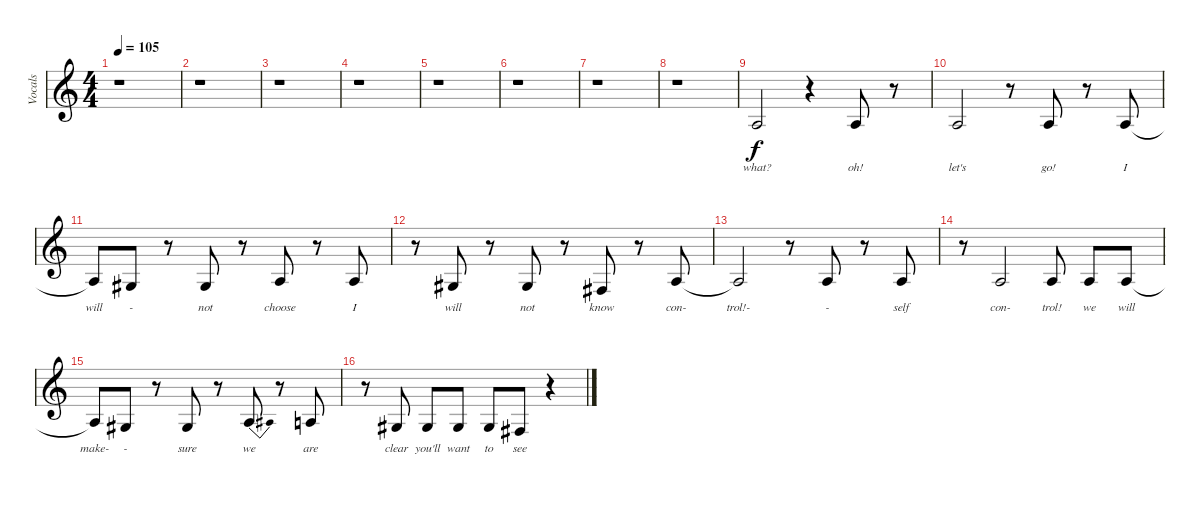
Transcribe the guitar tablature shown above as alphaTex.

\track ("Vocals" "Vocals") {instrument trombone}
\staff {score}
\tuning (Eb4 B3 Gb3 B2 Gb2 B1) {hide}
\ts (4 4)
\tempo 105
\clef g2
\ks c
r.1{dy f} |
r.1 |
r.1 |
r.1 |
r.1 |
r.1 |
r.1 |
r.1 |
10.4.2{lyrics (0 "what?") lyrics (1 "") lyrics (2 "") lyrics (3 "") lyrics (4 "")} r.4 10.4.8{lyrics (0 "oh!") lyrics (1 "") lyrics (2 "") lyrics (3 "") lyrics (4 "")} r.8 |
10.4.2{lyrics (0 "let's") lyrics (1 "") lyrics (2 "") lyrics (3 "") lyrics (4 "")} r.8 10.4.8{lyrics (0 "go!") lyrics (1 "") lyrics (2 "") lyrics (3 "") lyrics (4 "")} r.8 10.4.8{lyrics (0 "I") lyrics (1 "") lyrics (2 "") lyrics (3 "") lyrics (4 "")} |
10.4{t}.8{lyrics (0 "will") lyrics (1 "") lyrics (2 "") lyrics (3 "") lyrics (4 "")} 9.4.8{lyrics (0 "-") lyrics (1 "") lyrics (2 "") lyrics (3 "") lyrics (4 "")} r.8 9.4.8{lyrics (0 "not") lyrics (1 "") lyrics (2 "") lyrics (3 "") lyrics (4 "")} r.8 10.4.8{lyrics (0 "choose") lyrics (1 "") lyrics (2 "") lyrics (3 "") lyrics (4 "")} r.8 10.4.8{lyrics (0 "I") lyrics (1 "") lyrics (2 "") lyrics (3 "") lyrics (4 "")} |
r.8 9.4.8{lyrics (0 "will") lyrics (1 "") lyrics (2 "") lyrics (3 "") lyrics (4 "")} r.8 9.4.8{lyrics (0 "not") lyrics (1 "") lyrics (2 "") lyrics (3 "") lyrics (4 "")} r.8 7.4.8{lyrics (0 "know") lyrics (1 "") lyrics (2 "") lyrics (3 "") lyrics (4 "")} r.8 10.4.8{lyrics (0 "con-") lyrics (1 "") lyrics (2 "") lyrics (3 "") lyrics (4 "")} |
10.4{t}.2{lyrics (0 "trol!-") lyrics (1 "") lyrics (2 "") lyrics (3 "") lyrics (4 "")} r.8 10.4.8{lyrics (0 "-") lyrics (1 "") lyrics (2 "") lyrics (3 "") lyrics (4 "")} r.8 10.4.8{lyrics (0 "self") lyrics (1 "") lyrics (2 "") lyrics (3 "") lyrics (4 "")} |
r.8 10.4.2{lyrics (0 "con-") lyrics (1 "") lyrics (2 "") lyrics (3 "") lyrics (4 "")} 10.4.8{lyrics (0 "trol!") lyrics (1 "") lyrics (2 "") lyrics (3 "") lyrics (4 "")} 10.4.8{lyrics (0 "we") lyrics (1 "") lyrics (2 "") lyrics (3 "") lyrics (4 "")} 10.4.8{lyrics (0 "will") lyrics (1 "") lyrics (2 "") lyrics (3 "") lyrics (4 "")} |
10.4{t}.8{lyrics (0 "make-") lyrics (1 "") lyrics (2 "") lyrics (3 "") lyrics (4 "")} 9.4.8{lyrics (0 "-") lyrics (1 "") lyrics (2 "") lyrics (3 "") lyrics (4 "")} r.8 9.4.8{lyrics (0 "sure") lyrics (1 "") lyrics (2 "") lyrics (3 "") lyrics (4 "")} r.8 10.4{be (bend 0 0 60 2)}.8{lyrics (0 "we") lyrics (1 "") lyrics (2 "") lyrics (3 "") lyrics (4 "")} r.8 10.4.8{lyrics (0 "are") lyrics (1 "") lyrics (2 "") lyrics (3 "") lyrics (4 "")} |
r.8 9.4.8{lyrics (0 "clear") lyrics (1 "") lyrics (2 "") lyrics (3 "") lyrics (4 "")} 9.4.8{lyrics (0 "you'll") lyrics (1 "") lyrics (2 "") lyrics (3 "") lyrics (4 "")} 9.4.8{lyrics (0 "want") lyrics (1 "") lyrics (2 "") lyrics (3 "") lyrics (4 "")} 9.4.8{lyrics (0 "to") lyrics (1 "") lyrics (2 "") lyrics (3 "") lyrics (4 "")} 7.4.8{lyrics (0 "see") lyrics (1 "") lyrics (2 "") lyrics (3 "") lyrics (4 "")} r.4
